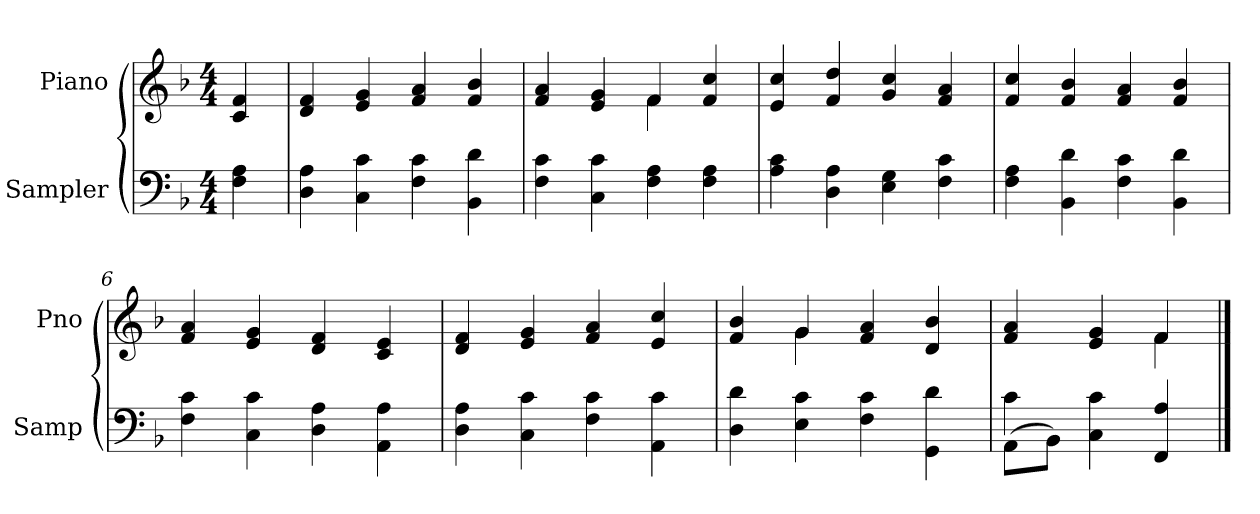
**kern	**kern
*part2	*part1
*staff2	*staff1
*I"Sampler	*I"Piano
*I'Samp	*I'Pno
*clefF4	*clefG2
*k[b-]	*k[b-]
*F:	*F:
*M4/4	*M4/4
=1	=1
4F 4A	4c 4f
=2	=2
4D 4A	4d 4f
4C 4c	4e 4g
4F 4c	4f 4a
4BB- 4d	4f 4b-
=3	=3
*	*^
4F 4c	4f 4a	2ryy
4C 4c	4e 4g	.
4F 4A	4f/	4f
4F 4A	4f 4cc	4ryy
*	*v	*v
=4	=4
4A 4c	4e 4cc
4D 4A	4f 4dd
4E 4G	4g 4cc
4F 4c	4f 4a
=5	=5
4F 4A	4f 4cc
4BB- 4d	4f 4b-
4F 4c	4f 4a
4BB- 4d	4f 4b-
=6	=6
4F 4c	4f 4a
4C 4c	4e 4g
4D 4A	4d 4f
4AA 4A	4c 4e
=7	=7
4D 4A	4d 4f
4C 4c	4e 4g
4F 4c	4f 4a
4AA 4c	4e 4cc
=8	=8
*	*^
4D 4d	4f 4b-	4ryy
4E 4c	4g/	4g
4F 4c	4f 4a	2ryy
4GG 4d	4d 4b-	.
=9	=9	=9
*^	*	*
(8AA\L	4c	4f 4a	2ryy
8BB-\J)	.	.	.
4C 4c	2ryy	4e 4g	.
4FF 4A	.	4f/	4f
*v	*v	*	*
*	*v	*v
==	==
*-	*-
